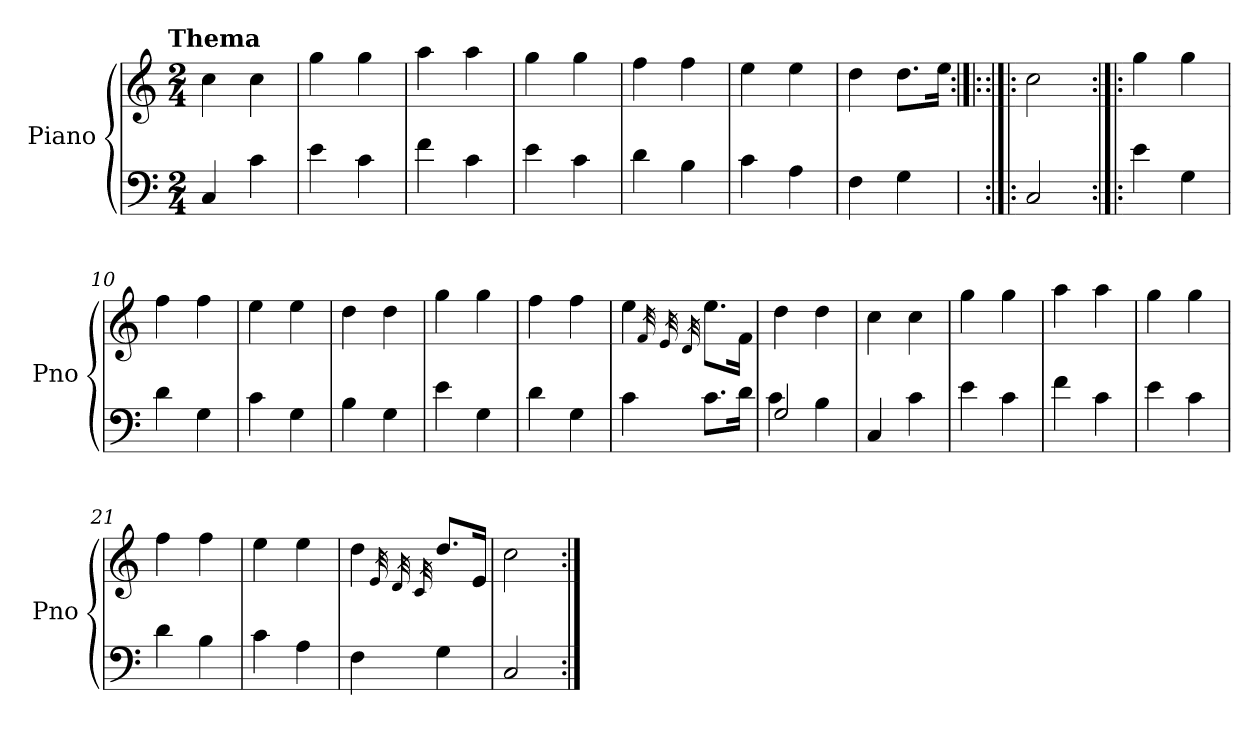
**kern	**kern
*part1	*part1
*staff2	*staff1
*I"Piano	*
*I'Pno	*
*k[]	*k[]
*C:	*C:
!!LO:TX:omd:t=Thema
*M2/4	*M2/4
*MM120	*MM120
=1	=1
4C	4cc
4c	4cc
=2	=2
4e	4gg
4c	4gg
=3	=3
4f	4aa
4c	4aa
=4	=4
4e	4gg
4c	4gg
=5	=5
4d	4ff
4B	4ff
=6	=6
4c	4ee
4A	4ee
=7	=7
4F	4dd
4G	8.ddL
.	16eeJk
=8	=8:|!|:
2C	2cc
=9:|!|:	=9:|!|:
4e	4gg
4G	4gg
=10	=10
4d	4ff
4G	4ff
=11	=11
4c	4ee
4G	4ee
=12	=12
4B	4dd
4G	4dd
=13	=13
4e	4gg
4G	4gg
=14	=14
4d	4ff
4G	4ff
=15	=15
4c	4ee
.	32qf
.	32qe
.	32qd
8.cL	8.eeL
16dJk	16fJk
=16	=16
*^	*
2G	4c	4dd
.	4B	4dd
*v	*v	*
=17	=17
4C	4cc
4c	4cc
=18	=18
4e	4gg
4c	4gg
=19	=19
4f	4aa
4c	4aa
=20	=20
4e	4gg
4c	4gg
=21	=21
4d	4ff
4B	4ff
=22	=22
4c	4ee
4A	4ee
=23	=23
4F	4dd
.	32qe
.	32qd
.	32qc
4G	8.ddL
.	16eJk
=24	=24
2C	2cc
=:|!	=:|!
*-	*-
